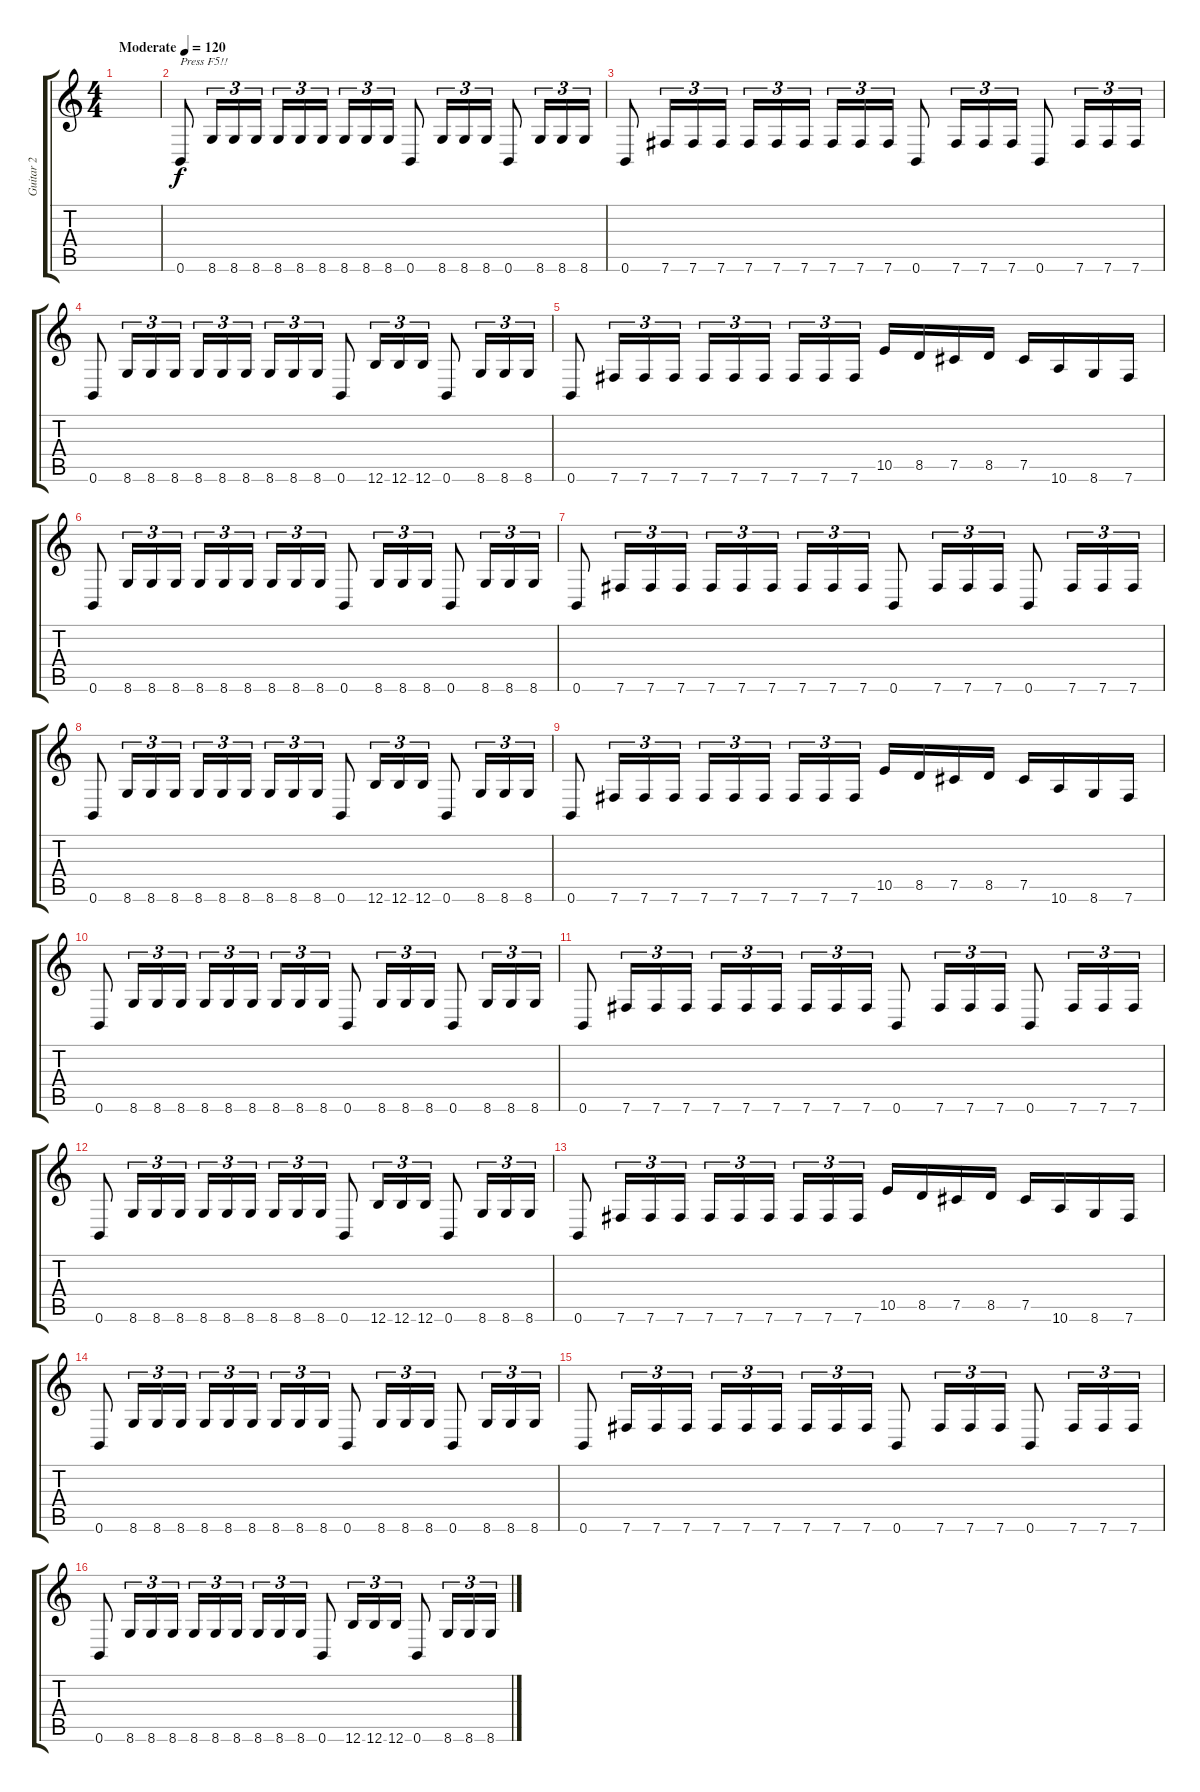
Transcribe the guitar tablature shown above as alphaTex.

\track ("Guitar 2" "Guitar 2") {instrument distortionguitar}
\staff {score tabs}
\tuning (Db4 Ab3 E3 B2 Gb2 B1) {hide}
\ts (4 4)
\tempo (120 "Moderate")
\clef g2
\ks c
|
0.6.8{txt "Press F5!!"} 8.6.16{tu (3 2)} 8.6.16{tu (3 2)} 8.6.16{tu (3 2)} 8.6.16{tu (3 2)} 8.6.16{tu (3 2)} 8.6.16{tu (3 2) beam splitsecondary} 8.6.16{tu (3 2)} 8.6.16{tu (3 2)} 8.6.16{tu (3 2)} 0.6.8 8.6.16{tu (3 2)} 8.6.16{tu (3 2)} 8.6.16{tu (3 2)} 0.6.8 8.6.16{tu (3 2)} 8.6.16{tu (3 2)} 8.6.16{tu (3 2)} |
0.6.8 7.6.16{tu (3 2)} 7.6.16{tu (3 2)} 7.6.16{tu (3 2)} 7.6.16{tu (3 2)} 7.6.16{tu (3 2)} 7.6.16{tu (3 2) beam splitsecondary} 7.6.16{tu (3 2)} 7.6.16{tu (3 2)} 7.6.16{tu (3 2)} 0.6.8 7.6.16{tu (3 2)} 7.6.16{tu (3 2)} 7.6.16{tu (3 2)} 0.6.8 7.6.16{tu (3 2)} 7.6.16{tu (3 2)} 7.6.16{tu (3 2)} |
0.6.8 8.6.16{tu (3 2)} 8.6.16{tu (3 2)} 8.6.16{tu (3 2)} 8.6.16{tu (3 2)} 8.6.16{tu (3 2)} 8.6.16{tu (3 2) beam splitsecondary} 8.6.16{tu (3 2)} 8.6.16{tu (3 2)} 8.6.16{tu (3 2)} 0.6.8 12.6.16{tu (3 2)} 12.6.16{tu (3 2)} 12.6.16{tu (3 2)} 0.6.8 8.6.16{tu (3 2)} 8.6.16{tu (3 2)} 8.6.16{tu (3 2)} |
0.6.8 7.6.16{tu (3 2)} 7.6.16{tu (3 2)} 7.6.16{tu (3 2)} 7.6.16{tu (3 2)} 7.6.16{tu (3 2)} 7.6.16{tu (3 2) beam splitsecondary} 7.6.16{tu (3 2)} 7.6.16{tu (3 2)} 7.6.16{tu (3 2)} 10.5.16 8.5.16 7.5.16 8.5.16 7.5.16 10.6.16 8.6.16 7.6.16 |
0.6.8 8.6.16{tu (3 2)} 8.6.16{tu (3 2)} 8.6.16{tu (3 2)} 8.6.16{tu (3 2)} 8.6.16{tu (3 2)} 8.6.16{tu (3 2) beam splitsecondary} 8.6.16{tu (3 2)} 8.6.16{tu (3 2)} 8.6.16{tu (3 2)} 0.6.8 8.6.16{tu (3 2)} 8.6.16{tu (3 2)} 8.6.16{tu (3 2)} 0.6.8 8.6.16{tu (3 2)} 8.6.16{tu (3 2)} 8.6.16{tu (3 2)} |
0.6.8 7.6.16{tu (3 2)} 7.6.16{tu (3 2)} 7.6.16{tu (3 2)} 7.6.16{tu (3 2)} 7.6.16{tu (3 2)} 7.6.16{tu (3 2) beam splitsecondary} 7.6.16{tu (3 2)} 7.6.16{tu (3 2)} 7.6.16{tu (3 2)} 0.6.8 7.6.16{tu (3 2)} 7.6.16{tu (3 2)} 7.6.16{tu (3 2)} 0.6.8 7.6.16{tu (3 2)} 7.6.16{tu (3 2)} 7.6.16{tu (3 2)} |
0.6.8 8.6.16{tu (3 2)} 8.6.16{tu (3 2)} 8.6.16{tu (3 2)} 8.6.16{tu (3 2)} 8.6.16{tu (3 2)} 8.6.16{tu (3 2) beam splitsecondary} 8.6.16{tu (3 2)} 8.6.16{tu (3 2)} 8.6.16{tu (3 2)} 0.6.8 12.6.16{tu (3 2)} 12.6.16{tu (3 2)} 12.6.16{tu (3 2)} 0.6.8 8.6.16{tu (3 2)} 8.6.16{tu (3 2)} 8.6.16{tu (3 2)} |
0.6.8 7.6.16{tu (3 2)} 7.6.16{tu (3 2)} 7.6.16{tu (3 2)} 7.6.16{tu (3 2)} 7.6.16{tu (3 2)} 7.6.16{tu (3 2) beam splitsecondary} 7.6.16{tu (3 2)} 7.6.16{tu (3 2)} 7.6.16{tu (3 2)} 10.5.16 8.5.16 7.5.16 8.5.16 7.5.16 10.6.16 8.6.16 7.6.16 |
0.6.8 8.6.16{tu (3 2)} 8.6.16{tu (3 2)} 8.6.16{tu (3 2)} 8.6.16{tu (3 2)} 8.6.16{tu (3 2)} 8.6.16{tu (3 2) beam splitsecondary} 8.6.16{tu (3 2)} 8.6.16{tu (3 2)} 8.6.16{tu (3 2)} 0.6.8 8.6.16{tu (3 2)} 8.6.16{tu (3 2)} 8.6.16{tu (3 2)} 0.6.8 8.6.16{tu (3 2)} 8.6.16{tu (3 2)} 8.6.16{tu (3 2)} |
0.6.8 7.6.16{tu (3 2)} 7.6.16{tu (3 2)} 7.6.16{tu (3 2)} 7.6.16{tu (3 2)} 7.6.16{tu (3 2)} 7.6.16{tu (3 2) beam splitsecondary} 7.6.16{tu (3 2)} 7.6.16{tu (3 2)} 7.6.16{tu (3 2)} 0.6.8 7.6.16{tu (3 2)} 7.6.16{tu (3 2)} 7.6.16{tu (3 2)} 0.6.8 7.6.16{tu (3 2)} 7.6.16{tu (3 2)} 7.6.16{tu (3 2)} |
0.6.8 8.6.16{tu (3 2)} 8.6.16{tu (3 2)} 8.6.16{tu (3 2)} 8.6.16{tu (3 2)} 8.6.16{tu (3 2)} 8.6.16{tu (3 2) beam splitsecondary} 8.6.16{tu (3 2)} 8.6.16{tu (3 2)} 8.6.16{tu (3 2)} 0.6.8 12.6.16{tu (3 2)} 12.6.16{tu (3 2)} 12.6.16{tu (3 2)} 0.6.8 8.6.16{tu (3 2)} 8.6.16{tu (3 2)} 8.6.16{tu (3 2)} |
0.6.8 7.6.16{tu (3 2)} 7.6.16{tu (3 2)} 7.6.16{tu (3 2)} 7.6.16{tu (3 2)} 7.6.16{tu (3 2)} 7.6.16{tu (3 2) beam splitsecondary} 7.6.16{tu (3 2)} 7.6.16{tu (3 2)} 7.6.16{tu (3 2)} 10.5.16 8.5.16 7.5.16 8.5.16 7.5.16 10.6.16 8.6.16 7.6.16 |
0.6.8 8.6.16{tu (3 2)} 8.6.16{tu (3 2)} 8.6.16{tu (3 2)} 8.6.16{tu (3 2)} 8.6.16{tu (3 2)} 8.6.16{tu (3 2) beam splitsecondary} 8.6.16{tu (3 2)} 8.6.16{tu (3 2)} 8.6.16{tu (3 2)} 0.6.8 8.6.16{tu (3 2)} 8.6.16{tu (3 2)} 8.6.16{tu (3 2)} 0.6.8 8.6.16{tu (3 2)} 8.6.16{tu (3 2)} 8.6.16{tu (3 2)} |
0.6.8 7.6.16{tu (3 2)} 7.6.16{tu (3 2)} 7.6.16{tu (3 2)} 7.6.16{tu (3 2)} 7.6.16{tu (3 2)} 7.6.16{tu (3 2) beam splitsecondary} 7.6.16{tu (3 2)} 7.6.16{tu (3 2)} 7.6.16{tu (3 2)} 0.6.8 7.6.16{tu (3 2)} 7.6.16{tu (3 2)} 7.6.16{tu (3 2)} 0.6.8 7.6.16{tu (3 2)} 7.6.16{tu (3 2)} 7.6.16{tu (3 2)} |
0.6.8 8.6.16{tu (3 2)} 8.6.16{tu (3 2)} 8.6.16{tu (3 2)} 8.6.16{tu (3 2)} 8.6.16{tu (3 2)} 8.6.16{tu (3 2) beam splitsecondary} 8.6.16{tu (3 2)} 8.6.16{tu (3 2)} 8.6.16{tu (3 2)} 0.6.8 12.6.16{tu (3 2)} 12.6.16{tu (3 2)} 12.6.16{tu (3 2)} 0.6.8 8.6.16{tu (3 2)} 8.6.16{tu (3 2)} 8.6.16{tu (3 2)}
